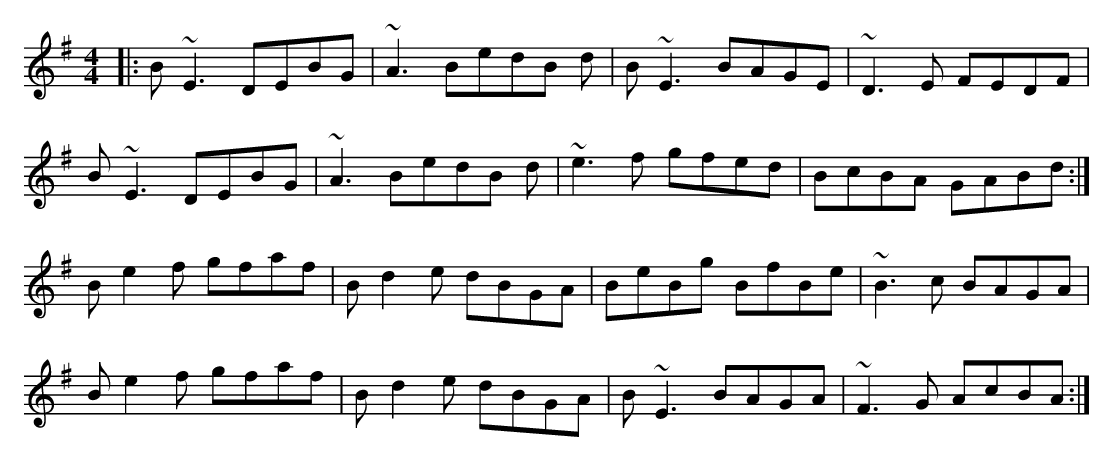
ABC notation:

X:1
M:4/4
K:Emin
|:B ~E3 DEBG|~A3 BedB d|B~E3BAGE|~D3 E FEDF|
B ~E3 DEBG|~A3 BedB d|~e3 f gfed|BcBA GABd:|
Be2f gfaf|Bd2e dBGA|BeBg BfBe|~B3 c BAGA|
Be2f gfaf|Bd2e dBGA|B~E3 BAGA|~F3 G AcBA:|
